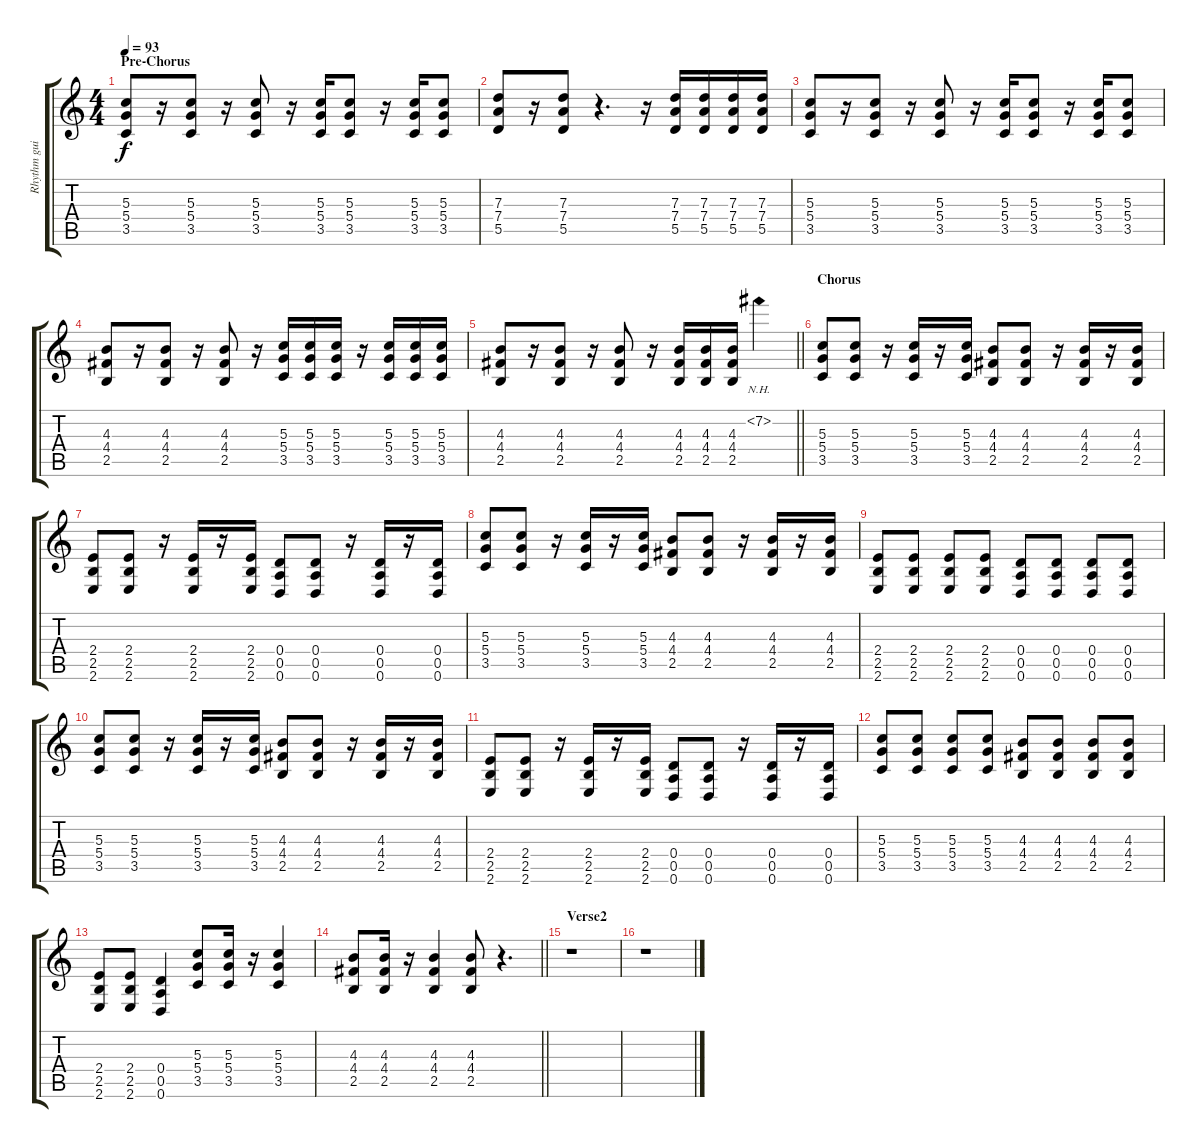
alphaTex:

\track ("Rhythm guitar" "Rhythm gui") {instrument distortionguitar}
\staff {score tabs}
\tuning (E4 B3 G3 D3 A2 D2) {hide}
\ts (4 4)
\section ("" "Pre-Chorus")
\tempo 93
\clef g2
\ks c
(5.3 5.4 3.5).8{dy f} r.16 (5.3 5.4 3.5).8 r.16 (5.3 5.4 3.5).8 r.16 (5.3 5.4 3.5).16 (5.3 5.4 3.5).8 r.16 (5.3 5.4 3.5).16 (5.3 5.4 3.5).8 |
(7.3 7.4 5.5).8 r.16 (7.3 7.4 5.5).8 r.4{d} r.16 (7.3 7.4 5.5).16 (7.3 7.4 5.5).16 (7.3 7.4 5.5).16 (7.3 7.4 5.5).16 |
(5.3 5.4 3.5).8 r.16 (5.3 5.4 3.5).8 r.16 (5.3 5.4 3.5).8 r.16 (5.3 5.4 3.5).16 (5.3 5.4 3.5).8 r.16 (5.3 5.4 3.5).16 (5.3 5.4 3.5).8 |
(4.3 4.4 2.5).8 r.16 (4.3 4.4 2.5).8 r.16 (4.3 4.4 2.5).8 r.16 (5.3 5.4 3.5).16 (5.3 5.4 3.5).16 (5.3 5.4 3.5).16 r.16 (5.3 5.4 3.5).16 (5.3 5.4 3.5).16 (5.3 5.4 3.5).16 |
\barLineRight lightlight
(4.3 4.4 2.5).8 r.16 (4.3 4.4 2.5).8 r.16 (4.3 4.4 2.5).8 r.16 (4.3 4.4 2.5).16 (4.3 4.4 2.5).16 (4.3 4.4 2.5).16 7.2{nh}.4 |
\section ("" "Chorus")
(5.3 5.4 3.5).8 (5.3 5.4 3.5).8 r.16 (5.3 5.4 3.5).16 r.16 (5.3 5.4 3.5).16 (4.3 4.4 2.5).8 (4.3 4.4 2.5).8 r.16 (4.3 4.4 2.5).16 r.16 (4.3 4.4 2.5).16 |
(2.4 2.5 2.6).8 (2.4 2.5 2.6).8 r.16 (2.4 2.5 2.6).16 r.16 (2.4 2.5 2.6).16 (0.4 0.5 0.6).8 (0.4 0.5 0.6).8 r.16 (0.4 0.5 0.6).16 r.16 (0.4 0.5 0.6).16 |
(5.3 5.4 3.5).8 (5.3 5.4 3.5).8 r.16 (5.3 5.4 3.5).16 r.16 (5.3 5.4 3.5).16 (4.3 4.4 2.5).8 (4.3 4.4 2.5).8 r.16 (4.3 4.4 2.5).16 r.16 (4.3 4.4 2.5).16 |
(2.4 2.5 2.6).8 (2.4 2.5 2.6).8 (2.4 2.5 2.6).8 (2.4 2.5 2.6).8 (0.4 0.5 0.6).8 (0.4 0.5 0.6).8 (0.4 0.5 0.6).8 (0.4 0.5 0.6).8 |
(5.3 5.4 3.5).8 (5.3 5.4 3.5).8 r.16 (5.3 5.4 3.5).16 r.16 (5.3 5.4 3.5).16 (4.3 4.4 2.5).8 (4.3 4.4 2.5).8 r.16 (4.3 4.4 2.5).16 r.16 (4.3 4.4 2.5).16 |
(2.4 2.5 2.6).8 (2.4 2.5 2.6).8 r.16 (2.4 2.5 2.6).16 r.16 (2.4 2.5 2.6).16 (0.4 0.5 0.6).8 (0.4 0.5 0.6).8 r.16 (0.4 0.5 0.6).16 r.16 (0.4 0.5 0.6).16 |
(5.3 5.4 3.5).8 (5.3 5.4 3.5).8 (5.3 5.4 3.5).8 (5.3 5.4 3.5).8 (4.3 4.4 2.5).8 (4.3 4.4 2.5).8 (4.3 4.4 2.5).8 (4.3 4.4 2.5).8 |
(2.4 2.5 2.6).8 (2.4 2.5 2.6).8 (0.4 0.5 0.6).4 (5.3 5.4 3.5).8 (5.3 5.4 3.5).16 r.16 (5.3 5.4 3.5).4 |
\barLineRight lightlight
(4.3 4.4 2.5).8 (4.3 4.4 2.5).16 r.16 (4.3 4.4 2.5).4 (4.3 4.4 2.5).8 r.4{d} |
\section ("" "Verse2")
r.1 |
r.1
